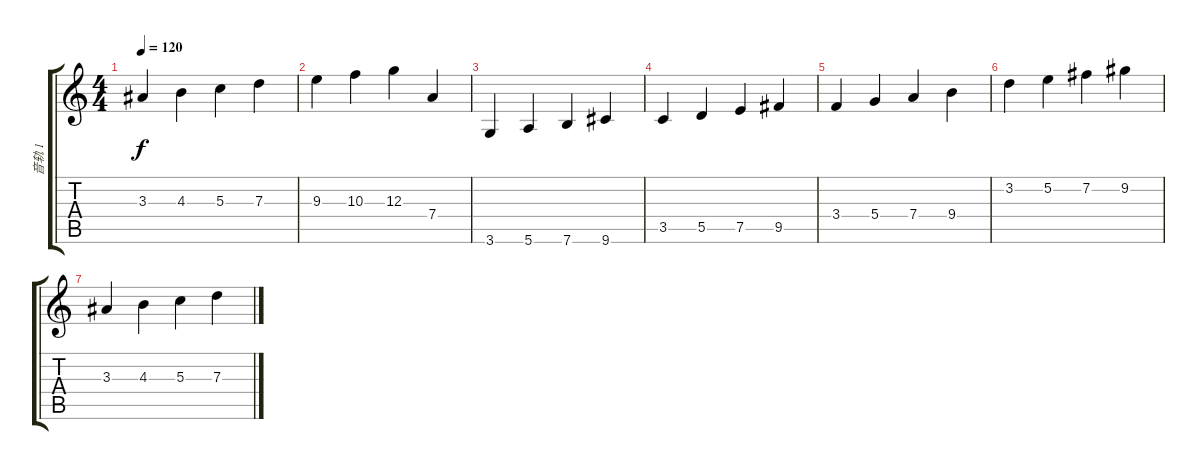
\track ("音轨 1" "音轨 1") {instrument acousticguitarnylon}
\staff {score tabs}
\tuning (E4 B3 G3 D3 A2 E2) {hide}
\ts (4 4)
\tempo 120
\clef g2
\ks c
3.3.4{dy f instrument acousticguitarnylon} 4.3.4 5.3.4 7.3.4 |
9.3.4 10.3.4 12.3.4 7.4.4 |
3.6.4 5.6.4 7.6.4 9.6.4 |
3.5.4 5.5.4 7.5.4 9.5.4 |
3.4.4 5.4.4 7.4.4 9.4.4 |
3.2.4 5.2.4 7.2.4 9.2.4 |
3.3.4 4.3.4 5.3.4 7.3.4
